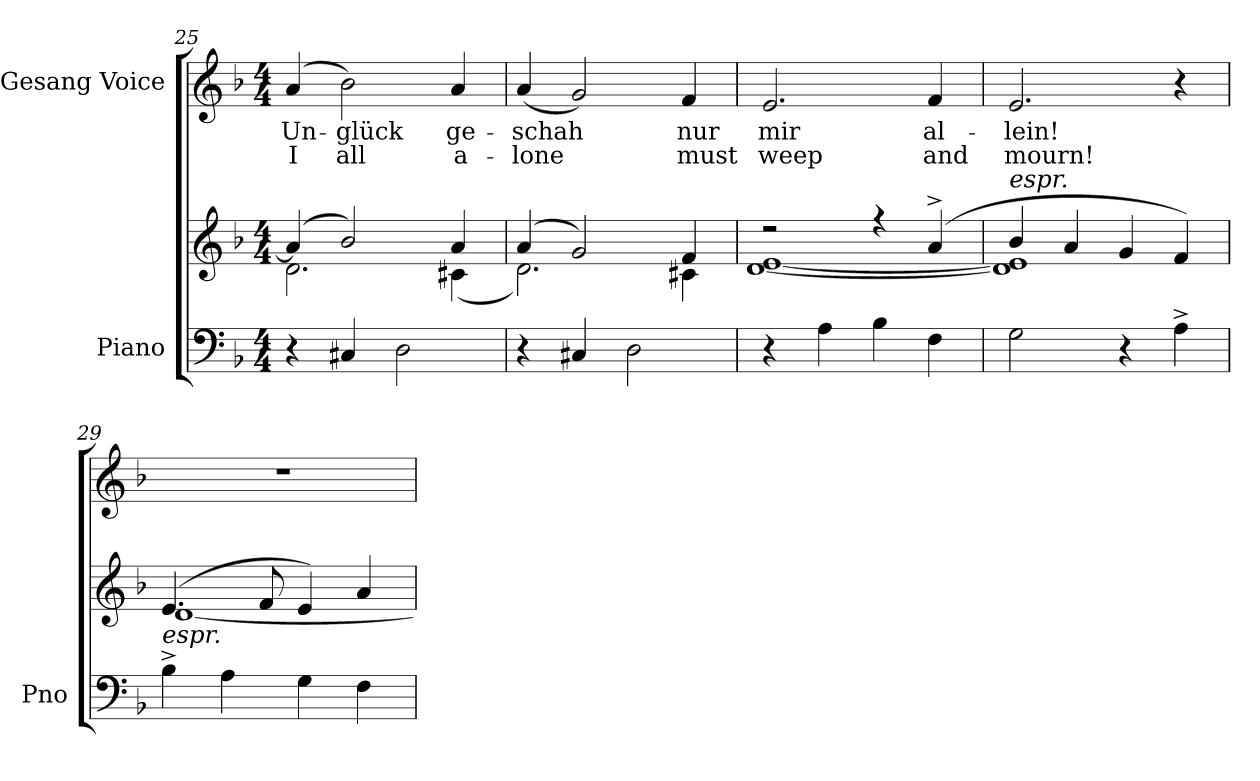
**kern	**kern	**kern	**text	**text
*part2	*part2	*part1	*part1	*part1
*staff3	*staff2	*staff1	*staff1	*staff1
*I"Piano	*	*I"Gesang Voice	*	*
*I'Pno	*	*	*	*
*clefF4	*clefG2	*clefG2	*	*
*k[b-]	*k[b-]	*k[b-]	*	*
*M4/4	*M4/4	*M4/4	*	*
=25	=25	=25	=25	=25
*	*^	*	*	*
4r	(4a/]	2.d\	(4a/	Un-	I
4C#X/	2b-/)	.	2b-\)	-glück	all
2D\	.	.	.	.	.
.	4a/	(4c#X\	4a/	ge-	a-
=26	=26	=26	=26	=26	=26
4r	(4a/	2.d\)	(4a/	-schah	-lone
4C#X/	2g/)	.	2g/)	.	.
2D\	.	.	.	.	.
.	4f/	4c#X\	4f/	nur	must
=27	=27	=27	=27	=27	=27
4r	2r	[1d [1e	2.e/	mir	weep
4A\	.	.	.	.	.
4B-\	4r	.	.	.	.
4F\	(4a^/	.	4f/	al-	and
=28	=28	=28	=28	=28	=28
!	!LO:TX:i:t=espr.	!	!	!	!
2G\	4b-/	1d] 1e]	2.e/	-lein!	mourn!
.	4a/	.	.	.	.
4r	4g/	.	.	.	.
4A^\	4f/)	.	4r	.	.
=29	=29	=29	=29	=29	=29
!LO:TX:i:t=espr.	!	!	!	!	!
4B-^\	(4.e/	[1d	1r	.	.
4A\	.	.	.	.	.
.	8f/	.	.	.	.
4G\	4e/)	.	.	.	.
4F\	4a/	.	.	.	.
*	*v	*v	*	*	*
=	=	=	=	=
*-	*-	*-	*-	*-
